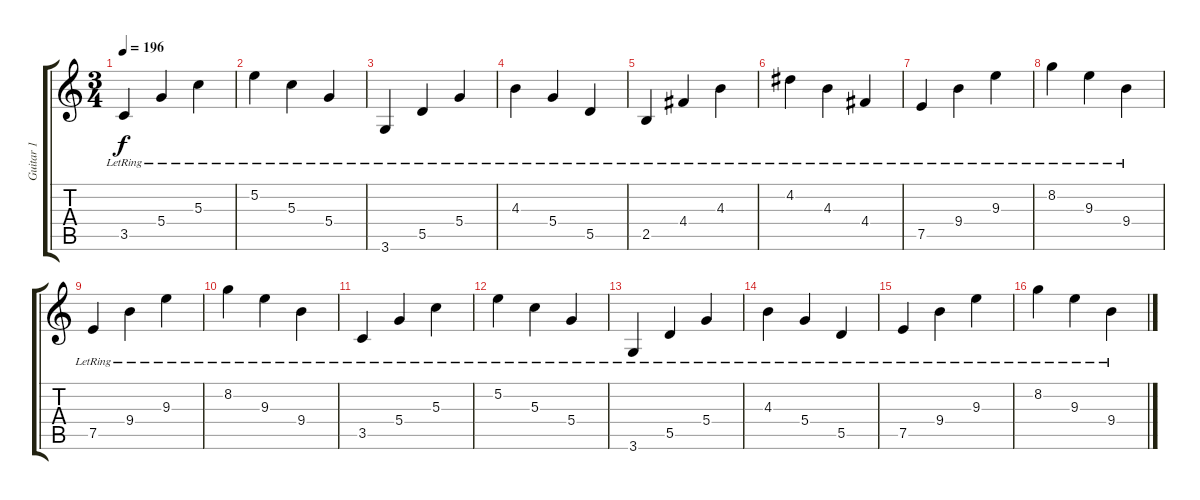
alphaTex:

\track ("Guitar 1" "Guitar 1") {instrument overdrivenguitar}
\staff {score tabs}
\tuning (E4 B3 G3 D3 A2 E2) {hide}
\ts (3 4)
\tempo 196
\clef g2
\ks c
3.5{lr}.4{dy f} 5.4{lr}.4 5.3{lr}.4 |
5.2{lr}.4 5.3{lr}.4 5.4{lr}.4 |
3.6{lr}.4 5.5{lr}.4 5.4{lr}.4 |
4.3{lr}.4 5.4{lr}.4 5.5{lr}.4 |
2.5{lr}.4 4.4{lr}.4 4.3{lr}.4 |
4.2{lr}.4 4.3{lr}.4 4.4{lr}.4 |
7.5{lr}.4 9.4{lr}.4 9.3{lr}.4 |
8.2{lr}.4 9.3{lr}.4 9.4{lr}.4 |
7.5{lr}.4 9.4{lr}.4 9.3{lr}.4 |
8.2{lr}.4 9.3{lr}.4 9.4{lr}.4 |
3.5{lr}.4 5.4{lr}.4 5.3{lr}.4 |
5.2{lr}.4 5.3{lr}.4 5.4{lr}.4 |
3.6{lr}.4 5.5{lr}.4 5.4{lr}.4 |
4.3{lr}.4 5.4{lr}.4 5.5{lr}.4 |
7.5{lr}.4 9.4{lr}.4 9.3{lr}.4 |
8.2{lr}.4 9.3{lr}.4 9.4{lr}.4
